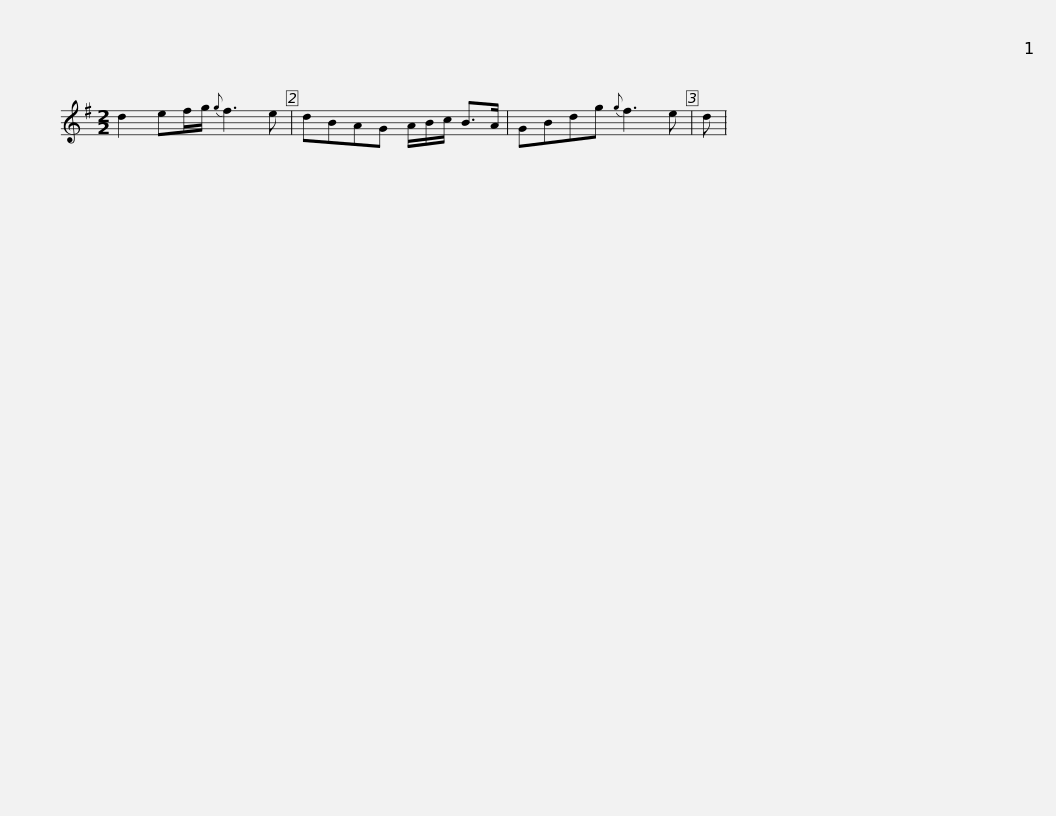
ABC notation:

X:1
L:1/8
M:2/2
I:linebreak $
K:G
V:1 treble
V:1
 d2 ef/g/{g} f3 e | dBAG A/B/c/ B>A | GBdg{g} f3 e | d | %4
